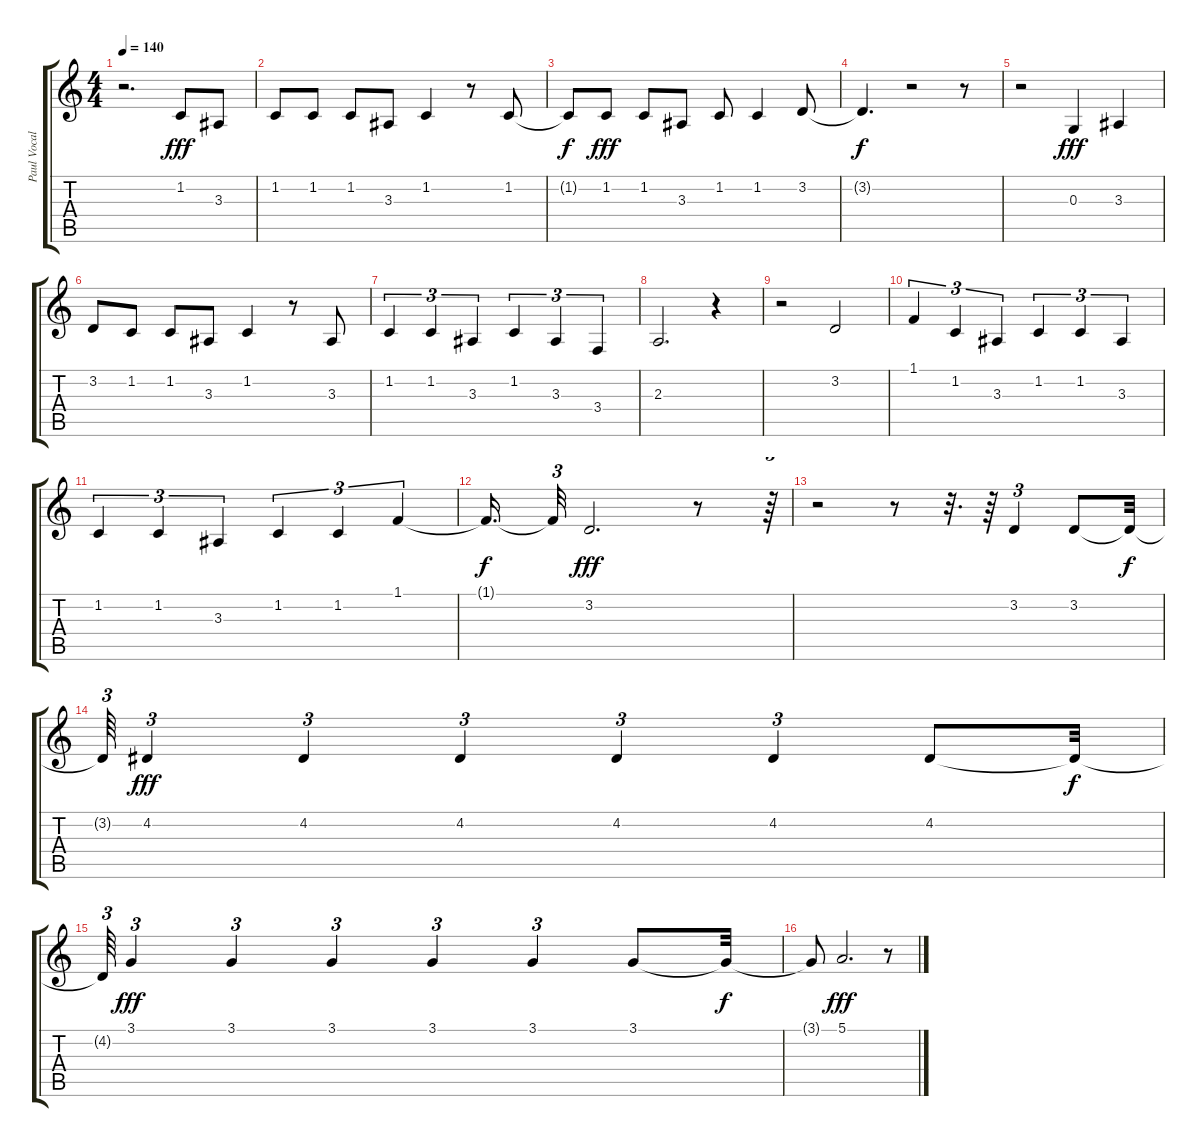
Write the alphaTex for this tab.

\track ("Paul Vocals" "Paul Vocal") {instrument lead2sawtooth}
\staff {score tabs}
\tuning (E4 B3 G3 D3 A2 E2) {hide}
\ts (4 4)
\tempo 140
\clef g2
\ks c
r.2{d dy fff} 1.2.8 3.3.8 |
1.2.8 1.2.8 1.2.8 3.3.8 1.2.4 r.8 1.2.8 |
1.2{t}.8{dy f} 1.2.8{dy fff} 1.2.8 3.3.8 1.2.8 1.2.4 3.2.8 |
3.2{t}.4{d dy f} r.2 r.8 |
r.2 0.3.4{dy fff} 3.3.4 |
3.2.8 1.2.8 1.2.8 3.3.8 1.2.4 r.8 3.3.8 |
1.2.4{tu (3 2)} 1.2.4{tu (3 2)} 3.3.4{tu (3 2)} 1.2.4{tu (3 2)} 3.3.4{tu (3 2)} 3.4.4{tu (3 2)} |
2.3.2{d} r.4 |
r.2 3.2.2 |
1.1.4{tu (3 2)} 1.2.4{tu (3 2)} 3.3.4{tu (3 2)} 1.2.4{tu (3 2)} 1.2.4{tu (3 2)} 3.3.4{tu (3 2)} |
1.2.4{tu (3 2)} 1.2.4{tu (3 2)} 3.3.4{tu (3 2)} 1.2.4{tu (3 2)} 1.2.4{tu (3 2)} 1.1.4{tu (3 2)} |
1.1{t}.16{d dy f} 1.1{t}.32{tu (3 2)} 3.2.2{d dy fff} r.8 r.64{tu (3 2)} |
r.2 r.8 r.32{d} r.64 3.2.4{tu (3 2)} 3.2.8 3.2{t}.32{dy f} |
3.2{t}.64{tu (3 2)} 4.2.4{tu (3 2) dy fff} 4.2.4{tu (3 2)} 4.2.4{tu (3 2)} 4.2.4{tu (3 2)} 4.2.4{tu (3 2)} 4.2.8 4.2{t}.32{dy f} |
4.2{t}.64{tu (3 2)} 3.1.4{tu (3 2) dy fff} 3.1.4{tu (3 2)} 3.1.4{tu (3 2)} 3.1.4{tu (3 2)} 3.1.4{tu (3 2)} 3.1.8 3.1{t}.32{dy f} |
3.1{t}.8 5.1.2{d dy fff} r.8
